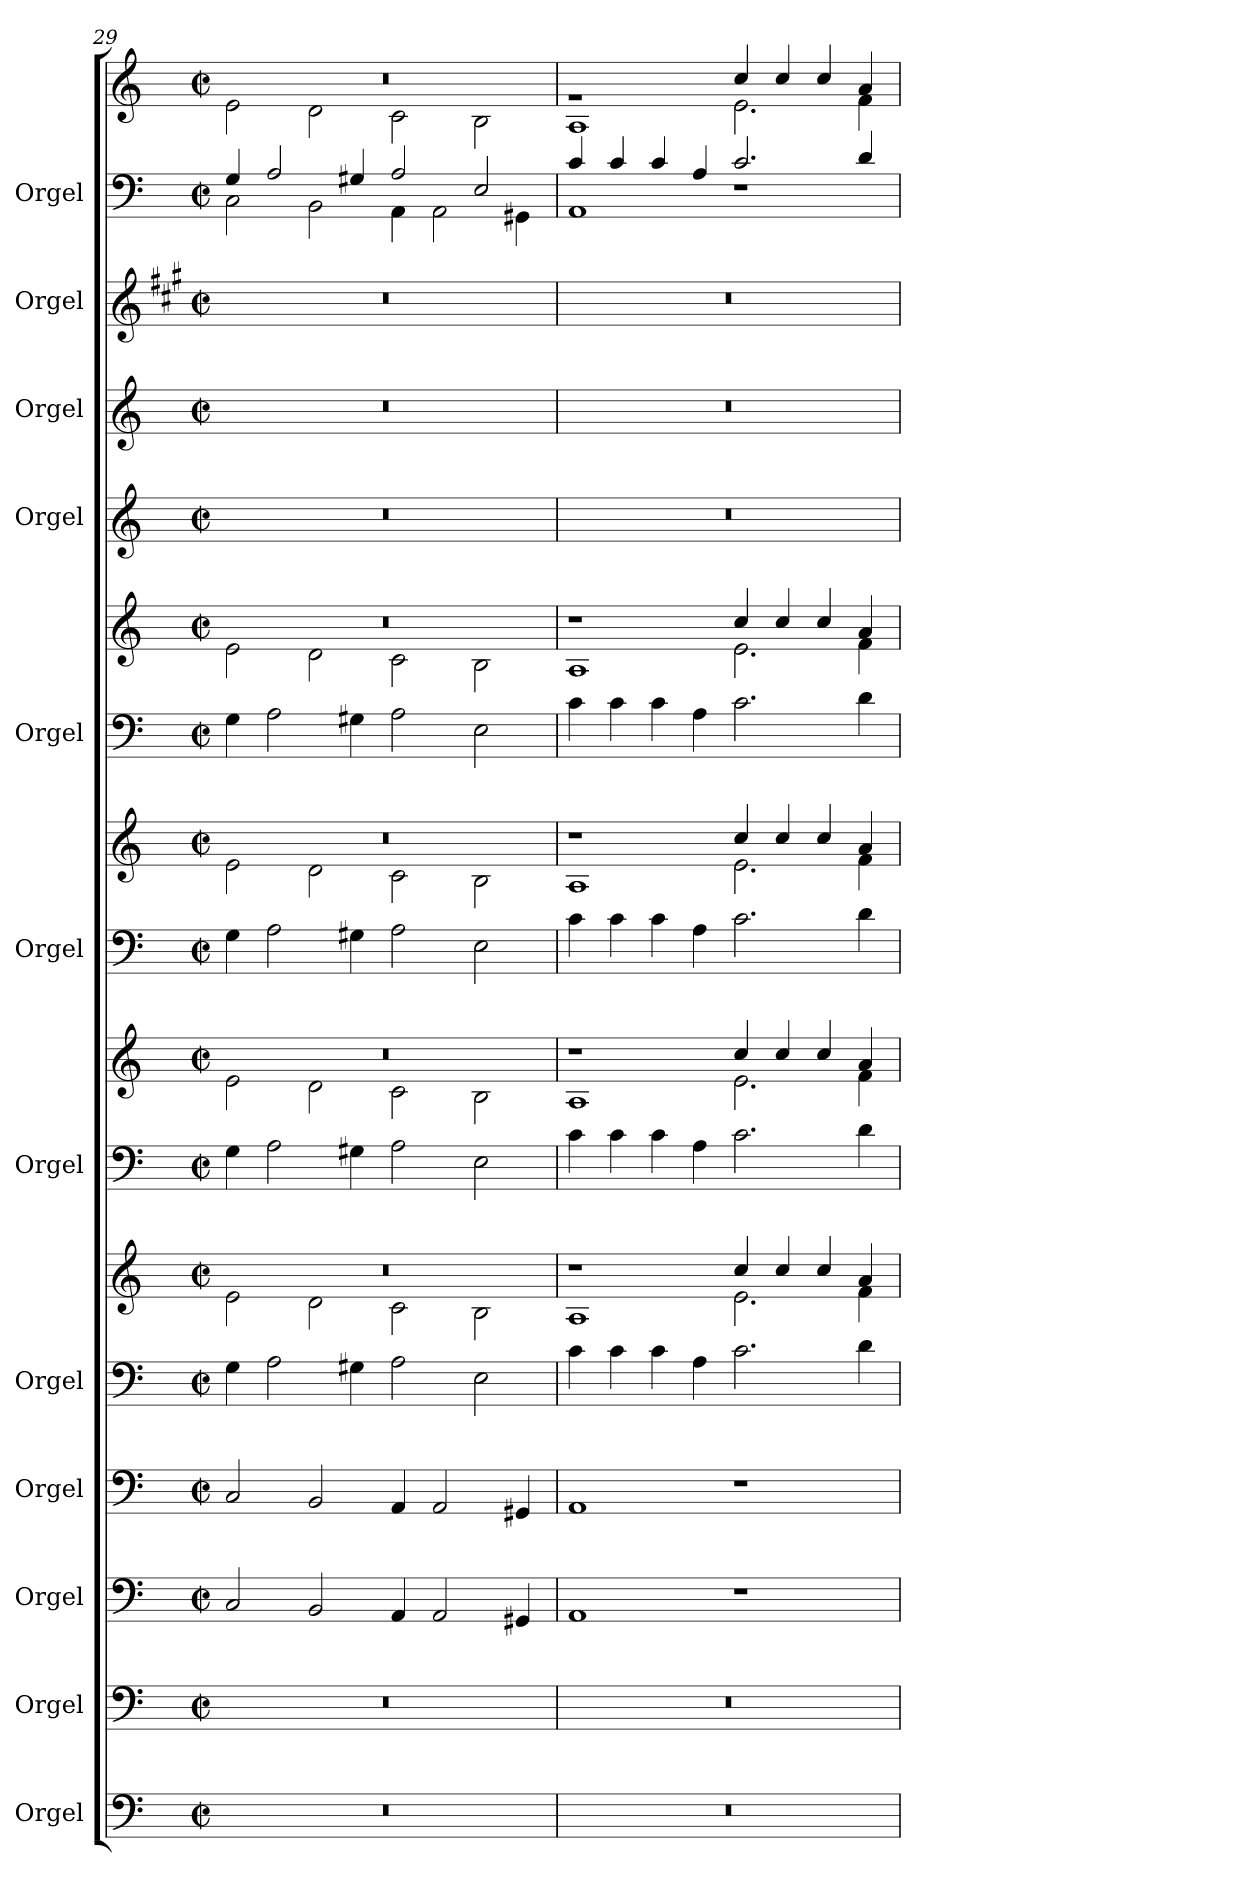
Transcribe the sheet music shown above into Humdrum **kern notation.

**kern	**kern	**kern	**kern	**kern	**kern	**kern	**kern	**kern	**kern	**kern	**kern	**kern	**kern	**kern	**kern	**kern
*part12	*part11	*part10	*part9	*part8	*part8	*part7	*part7	*part6	*part6	*part5	*part5	*part4	*part3	*part2	*part1	*part1
*staff17	*staff16	*staff15	*staff14	*staff13	*staff12	*staff11	*staff10	*staff9	*staff8	*staff7	*staff6	*staff5	*staff4	*staff3	*staff2	*staff1
*I"Orgel	*I"Orgel	*I"Orgel	*I"Orgel	*I"Orgel	*	*I"Orgel	*	*I"Orgel	*	*I"Orgel	*	*I"Orgel	*I"Orgel	*I"Orgel	*I"Orgel	*
*I'Org.	*I'Org.	*I'Org.	*I'Org.	*I'Org.	*	*I'Org.	*	*I'Org.	*	*I'Org.	*	*I'Org.	*I'Org.	*I'Org.	*	*
*clefF4	*clefF4	*clefF4	*clefF4	*clefF4	*clefG2	*clefF4	*clefG2	*clefF4	*clefG2	*clefF4	*clefG2	*clefG2	*clefG2	*clefG2	*clefF4	*clefG2
*	*	*	*	*	*	*	*	*	*	*	*	*	*	*ITrd5c9	*	*
*k[]	*k[]	*k[]	*k[]	*k[]	*k[]	*k[]	*k[]	*k[]	*k[]	*k[]	*k[]	*k[]	*k[]	*k[]	*k[]	*k[]
*M4/2	*M4/2	*M4/2	*M4/2	*M4/2	*M4/2	*M4/2	*M4/2	*M4/2	*M4/2	*M4/2	*M4/2	*M4/2	*M4/2	*M4/2	*M4/2	*M4/2
*met(c|)	*met(c|)	*met(c|)	*met(c|)	*met(c|)	*met(c|)	*met(c|)	*met(c|)	*met(c|)	*met(c|)	*met(c|)	*met(c|)	*met(c|)	*met(c|)	*met(c|)	*met(c|)	*met(c|)
=29	=29	=29	=29	=29	=29	=29	=29	=29	=29	=29	=29	=29	=29	=29	=29	=29
*	*	*	*	*	*^	*	*^	*	*^	*	*^	*	*	*	*^	*^
0r	0r	2C/	2C/	4G\	0r	2e\	4G\	0r	2e\	4G\	0r	2e\	4G\	0r	2e\	0r	0r	0r	4G/	2C\	0r	2e\
.	.	.	.	2A\	.	.	2A\	.	.	2A\	.	.	2A\	.	.	.	.	.	2A/	.	.	.
.	.	2BB/	2BB/	.	.	2d\	.	.	2d\	.	.	2d\	.	.	2d\	.	.	.	.	2BB\	.	2d\
.	.	.	.	4G#X\	.	.	4G#X\	.	.	4G#X\	.	.	4G#X\	.	.	.	.	.	4G#X/	.	.	.
.	.	4AA/	4AA/	2A\	.	2c\	2A\	.	2c\	2A\	.	2c\	2A\	.	2c\	.	.	.	2A/	4AA\	.	2c\
.	.	2AA/	2AA/	.	.	.	.	.	.	.	.	.	.	.	.	.	.	.	.	2AA\	.	.
.	.	.	.	2E\	.	2B\	2E\	.	2B\	2E\	.	2B\	2E\	.	2B\	.	.	.	2E/	.	.	2B\
.	.	4GG#X/	4GG#X/	.	.	.	.	.	.	.	.	.	.	.	.	.	.	.	.	4GG#X\	.	.
!!LO:LB:g=z	!!
=30	=30	=30	=30	=30	=30	=30	=30	=30	=30	=30	=30	=30	=30	=30	=30	=30	=30	=30	=30	=30	=30	=30
0r	0r	1AA	1AA	4c\	1r	1A	4c\	1r	1A	4c\	1r	1A	4c\	1r	1A	0r	0r	0r	4c/	1AA	1rg	1A
.	.	.	.	4c\	.	.	4c\	.	.	4c\	.	.	4c\	.	.	.	.	.	4c/	.	.	.
.	.	.	.	4c\	.	.	4c\	.	.	4c\	.	.	4c\	.	.	.	.	.	4c/	.	.	.
.	.	.	.	4A\	.	.	4A\	.	.	4A\	.	.	4A\	.	.	.	.	.	4A/	.	.	.
.	.	1r	1r	2.c\	4cc/	2.e\	2.c\	4cc/	2.e\	2.c\	4cc/	2.e\	2.c\	4cc/	2.e\	.	.	.	2.c/	1rF	4cc/	2.e\
.	.	.	.	.	4cc/	.	.	4cc/	.	.	4cc/	.	.	4cc/	.	.	.	.	.	.	4cc/	.
.	.	.	.	.	4cc/	.	.	4cc/	.	.	4cc/	.	.	4cc/	.	.	.	.	.	.	4cc/	.
.	.	.	.	4d\	4a/	4f\	4d\	4a/	4f\	4d\	4a/	4f\	4d\	4a/	4f\	.	.	.	4d/	.	4a/	4f\
*	*	*	*	*	*	*	*	*	*	*	*	*	*	*	*	*	*	*	*v	*v	*	*
*	*	*	*	*	*v	*v	*	*v	*v	*	*v	*v	*	*v	*v	*	*	*	*	*v	*v
=	=	=	=	=	=	=	=	=	=	=	=	=	=	=	=	=
*-	*-	*-	*-	*-	*-	*-	*-	*-	*-	*-	*-	*-	*-	*-	*-	*-
